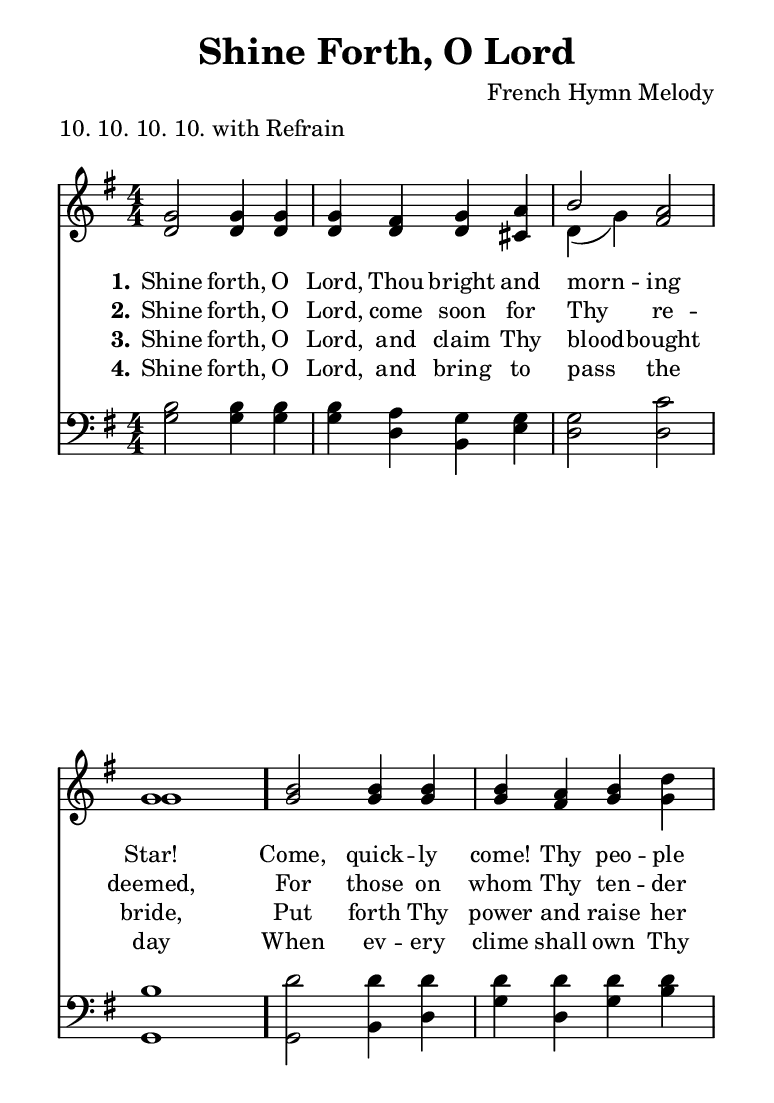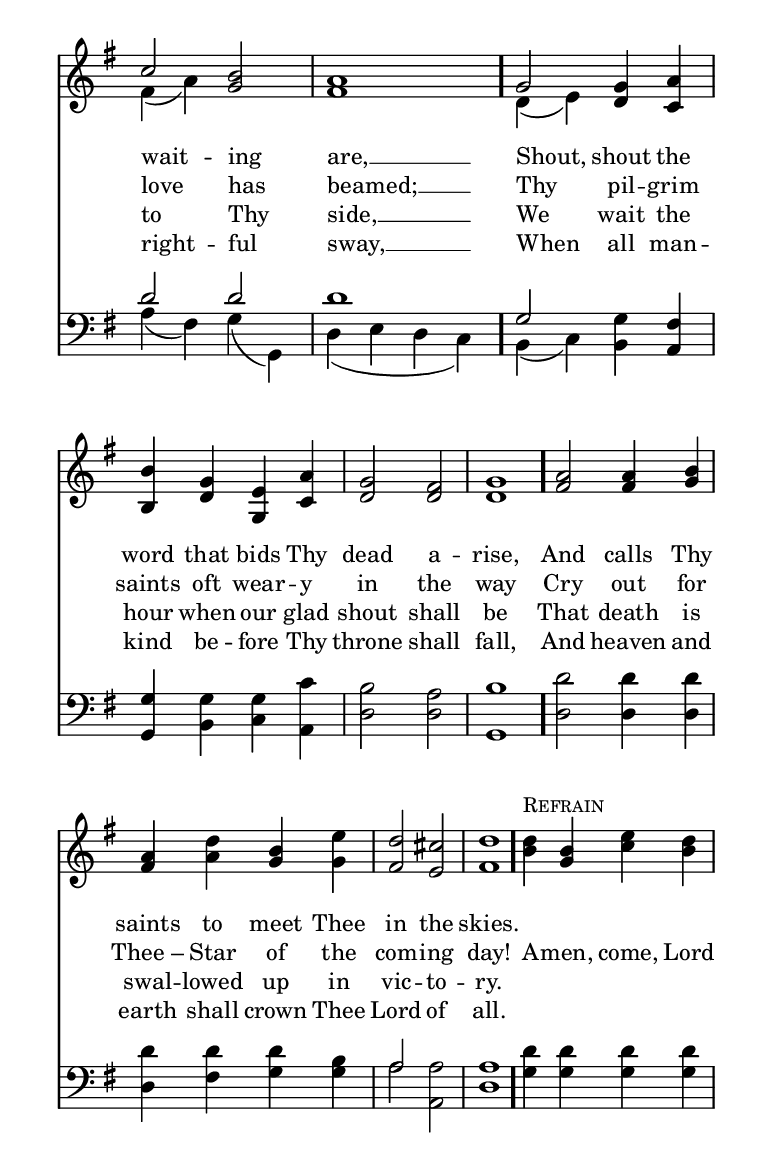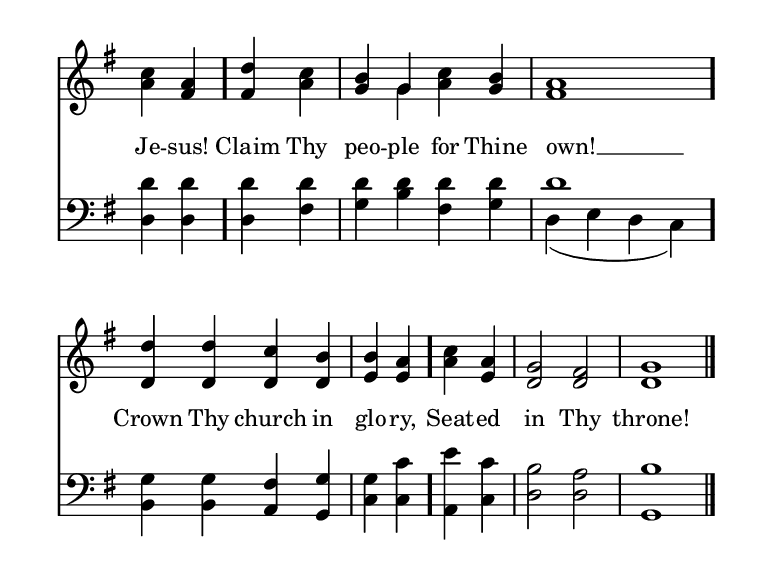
\include "common/global.ily"
\paper {
  \include "common/paper.ily"
}

\header{
  hymnnumber = "203"
  title = "Shine Forth, O Lord"
  tunename = "Viens, Seigneur"
  meter = "10. 10. 10. 10. with Refrain"
  poet = ""
  composer = "French Hymn Melody"
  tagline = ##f
}

global = {
  \include "common/overrides.ily"
  \override Staff.TimeSignature.style = #'numbered
  \time 4/4
  \override Score.MetronomeMark.transparent = ##t % hide all fermata changes too
  \tempo 4=120
  \key g \major
  \autoBeamOff
}

notesSoprano = {
\global
\relative c'' {

  g2 g4 g | g fis g a | b2 a | g1 |
  b2 b4 b | b a b d | c2 b | a1 |
  g2 g4 a | b g e a | g2 fis | g1 |
  a2 a4 b | a d b e | d2 cis | d1 |

  << s^\markup { \small \caps "Refrain" }
  { d4 b e d | c a d c | b g c b | a1 } >>
  d4 d c b | b a c a | g2 fis | g1 |

  \bar "|."

}
}

notesAlto = {
\global
\relative e' {

  d2 d4 d | d d d cis | d( g) fis2 | g1 |
  g2 g4 g | g fis g g | fis( a) g2 | fis1 |
  d4( e) d c | b d g, c | d2 d | d1 |
  fis2 fis4 g | fis4 a g g | fis2 e | fis1 |

  b4 g c b | a fis fis a | g g a g | fis1 |
  d4 d d d | e e a e | d2 d | d1 |

}
}

notesTenor = {
\global
\relative a {

  b2 b4 b | b a g g | g2 c | b1 |
  d2 d4 d | d d d d | d2 d | d1 |
  g,2 g4 fis | g g g c | b2 a | b1 |
  d2 d4 d | d d d b | a2 a | a1 |

  d4 d d d | d d d d | d d d d | d1 |
  g,4 g fis g | g c e c | b2 a | b1 |

}
}

notesBass = {
\global
\relative f {

  g2 g4 g | g d b e | d2 d | g,1 |
  g2 b4 d | g d g b | a( fis) g( g,) | d'4( e d c)
  b4( c) b a | g b c a | d2 d | g,1 |
  d'2 d4 d | d fis g g | a2 a, | d1 |

  g4 g g g | d d d fis | g b fis g | d( e d c)
  b4 b a g | c c a c | d2 d | g,1 |

}
}

notesAlign = {
\global
\relative f {

  c2 c4 c | c c c c | c4 ~ c c2 | c,1 |
  c2 c4 c | c c c c | c( c) c( c,) | c'4( c c c)
  c4( c) c c | c c c c | c2 c | c,1 |
  c'2 c4 c | c c c c | c2 c, | c1 |

  c4 c c c | c c c c | c c c c | c( c c c)
  c4 c c c | c c c c | c2 c | c,1 |

}
}

Refrain = \lyricmode {

{ \eogbreak }

A -- men, come, Lord Je -- sus! \bar "."
Claim Thy peo -- ple for Thine own! __ \bar "."
Crown Thy church in glo -- ry, \bar "."
Seat -- ed in Thy throne! \bar "."

}

wordsA = \lyricmode {
\set stanza = "1."

Shine forth, O Lord, Thou bright and morn -- ing Star! \bar "."
Come, quick -- ly come! Thy peo -- ple wait -- ing are, __ \bar "."
Shout, shout the word that bids Thy dead a -- rise, \bar "."
And calls Thy saints to meet Thee in the skies. \bar "."

}

wordsB = \lyricmode {
\set stanza = "2."

Shine forth, O Lord, come soon for Thy re -- deemed,
For those on whom Thy ten -- der love has beamed; __
Thy pil -- grim saints oft wear -- y in the way
Cry out for Thee_– Star of the com -- ing day!

\Refrain

}

wordsC = \lyricmode {
\set stanza = "3."

Shine forth, O Lord, and claim Thy blood -- bought bride,
Put forth Thy power and raise her to Thy side, __
We wait the hour when our glad shout shall be
That death is swal -- lowed up in vic -- to -- ry.

}

wordsD = \lyricmode {
\set stanza = "4."

Shine forth, O Lord, and bring to pass the day
When ev -- ery clime shall own Thy right -- ful sway, __
When all man -- kind be -- fore Thy throne shall fall,
And heaven and earth shall crown Thee Lord of all.

}

\score {
  \context ChoirStaff <<
    \context Staff = upper <<
      \set Staff.autoBeaming = ##f
      \set ChoirStaff.systemStartDelimiter = #'SystemStartBar
      \set ChoirStaff.printPartCombineTexts = ##f
      \partcombine #'(2 . 11) \notesSoprano \notesAlto
      \context NullVoice = aligned { \voiceTwo << \notesAlign >> }
      \context Lyrics = one   \lyricsto aligned \wordsA
      \context Lyrics = two   \lyricsto aligned \wordsB
      \context Lyrics = three \lyricsto aligned \wordsC
      \context Lyrics = four  \lyricsto aligned \wordsD
    >>
    \context Staff = men <<
      \set Staff.autoBeaming = ##f
      \clef bass
      \set ChoirStaff.printPartCombineTexts = ##f
      \partcombine #'(2 . 11) \notesTenor \notesBass
    >>
  >>
  \layout {
    \include "common/layout.ily"
  }
  #(cond ((ly:get-option 'eog-midi-permitted) #{ \midi{
    \include "common/midi.ily"
  } #}))
}

\version "2.19.49"  % necessary for upgrading to future LilyPond versions.

% vi:set et ts=2 sw=2 ai nocindent syntax=lilypond:
